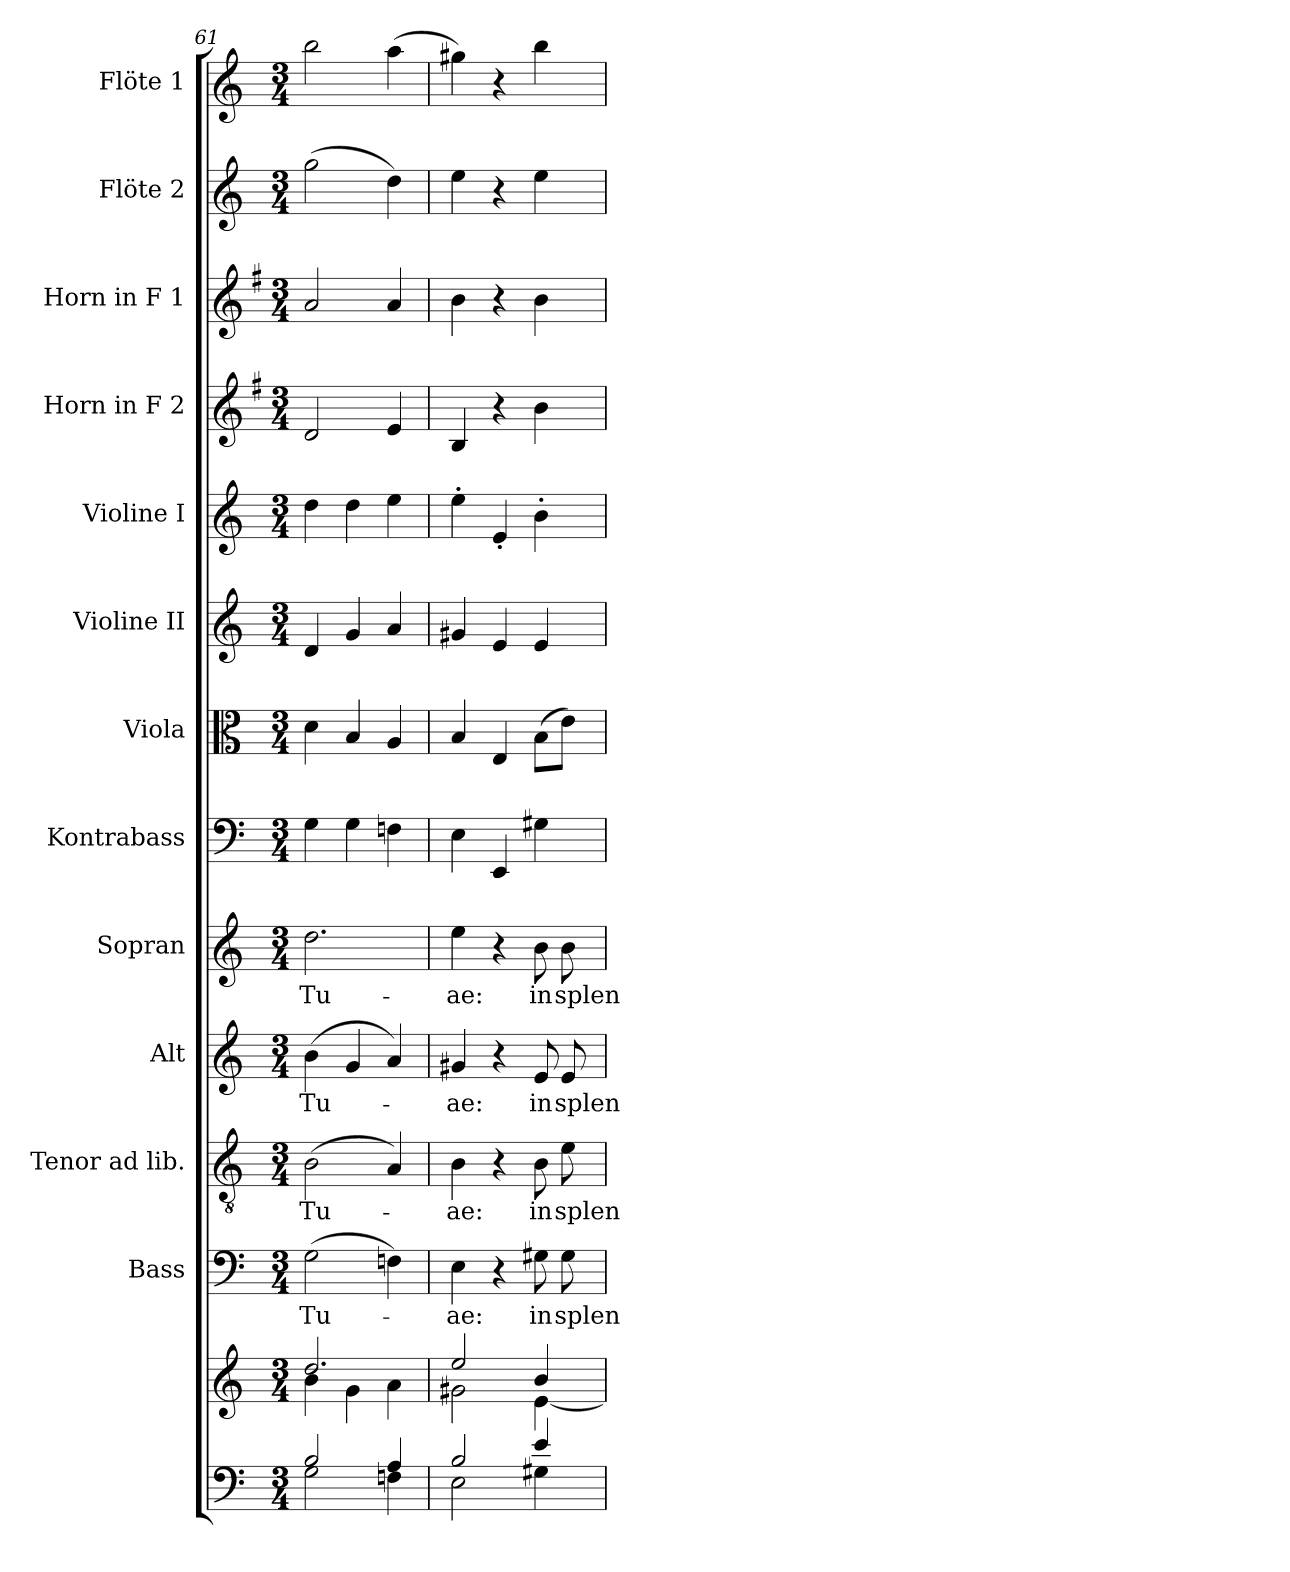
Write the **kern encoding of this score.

**kern	**kern	**kern	**text	**kern	**text	**kern	**text	**kern	**text	**kern	**kern	**kern	**kern	**kern	**kern	**kern	**kern
*part13	*part13	*part12	*part12	*part11	*part11	*part10	*part10	*part9	*part9	*part8	*part7	*part6	*part5	*part4	*part3	*part2	*part1
*staff14	*staff13	*staff12	*staff12	*staff11	*staff11	*staff10	*staff10	*staff9	*staff9	*staff8	*staff7	*staff6	*staff5	*staff4	*staff3	*staff2	*staff1
*	*	*I"Bass	*	*I"Tenor ad lib.	*	*I"Alt	*	*I"Sopran	*	*I"Kontrabass	*I"Viola	*I"Violine II	*I"Violine I	*I"Horn in F 2	*I"Horn in F 1	*I"Flöte 2	*I"Flöte 1
*	*	*I'B.	*	*I'T.	*	*I'A.	*	*I'S.	*	*I'Kb.	*I'Vla.	*I'Vl. II	*I'Vl. I	*	*	*I'Fl. 2	*I'Fl. 1
!!LO:PB:g=z
*clefF4	*clefG2	*clefF4	*	*clefGv2	*	*clefG2	*	*clefG2	*	*clefF4	*clefC3	*clefG2	*clefG2	*clefG2	*clefG2	*clefG2	*clefG2
*	*	*	*	*	*	*	*	*	*	*ITrd7c12	*	*	*	*ITrd4c7	*ITrd4c7	*	*
*k[]	*k[]	*k[]	*	*k[]	*	*k[]	*	*k[]	*	*k[]	*k[]	*k[]	*k[]	*k[]	*k[]	*k[]	*k[]
*C:	*C:	*C:	*	*C:	*	*C:	*	*C:	*	*C:	*C:	*C:	*C:	*C:	*C:	*C:	*C:
*M3/4	*M3/4	*M3/4	*	*M3/4	*	*M3/4	*	*M3/4	*	*M3/4	*M3/4	*M3/4	*M3/4	*M3/4	*M3/4	*M3/4	*M3/4
=61	=61	=61	=61	=61	=61	=61	=61	=61	=61	=61	=61	=61	=61	=61	=61	=61	=61
*^	*^	*	*	*	*	*	*	*	*	*	*	*	*	*	*	*	*
!	!	!	!	!	!LO:LY:b	!	!LO:LY:b	!	!LO:LY:b	!	!LO:LY:b	!	!	!	!	!	!	!	!
2B/	2G\	2.dd/	4b\	(>2G\	Tu-	(>2B\	Tu-	(>4b\	Tu-	2.dd\	Tu-	4GG\	4d\	4d/	4dd\	2G/	2d/	(>2gg\	2bb\
.	.	.	4g\	.	.	.	.	4g/	.	.	.	4GG\	4B/	4g/	4dd\	.	.	.	.
4A/	4Fn\	.	4a\	4Fn\)	.	4A/)	.	4a/)	.	.	.	4FFn\	4A/	4a/	4ee\	4A/	4d/	4dd\)	(>4aa\
=62	=62	=62	=62	=62	=62	=62	=62	=62	=62	=62	=62	=62	=62	=62	=62	=62	=62	=62	=62
!	!	!	!	!	!LO:LY:b	!	!LO:LY:b	!	!LO:LY:b	!	!LO:LY:b	!	!	!	!	!	!	!	!
2B/	2E\	2ee/	2g#X\	4E\	-ae:	4B\	-ae:	4g#X/	-ae:	4ee\	-ae:	4EE\	4B/	4g#X/	4ee'>\	4E/	4e\	4ee\	4gg#X\)
.	.	.	.	4r	.	4r	.	4r	.	4r	.	4EEE/	4E/	4e/	4e'</	4r	4r	4r	4r
!	!	!	!	!	!LO:LY:b	!	!LO:LY:b	!	!LO:LY:b	!	!LO:LY:b	!	!	!	!	!	!	!	!
4e/	4G#X\	4b/	[<4e\	8G#X\	in	8B\	in	8e/	in	8b\	in	4GG#X\	(>8B\L	4e/	4b'>\	4e\	4e\	4ee\	4bb\
!	!	!	!	!	!LO:LY:b	!	!LO:LY:b	!	!LO:LY:b	!	!LO:LY:b	!	!	!	!	!	!	!	!
.	.	.	.	8G#\	splen-	8e\	splen-	8e/	splen-	8b\	splen-	.	8e\J)	.	.	.	.	.	.
*v	*v	*	*	*	*	*	*	*	*	*	*	*	*	*	*	*	*	*	*
*	*v	*v	*	*	*	*	*	*	*	*	*	*	*	*	*	*	*	*
=	=	=	=	=	=	=	=	=	=	=	=	=	=	=	=	=	=
*-	*-	*-	*-	*-	*-	*-	*-	*-	*-	*-	*-	*-	*-	*-	*-	*-	*-
